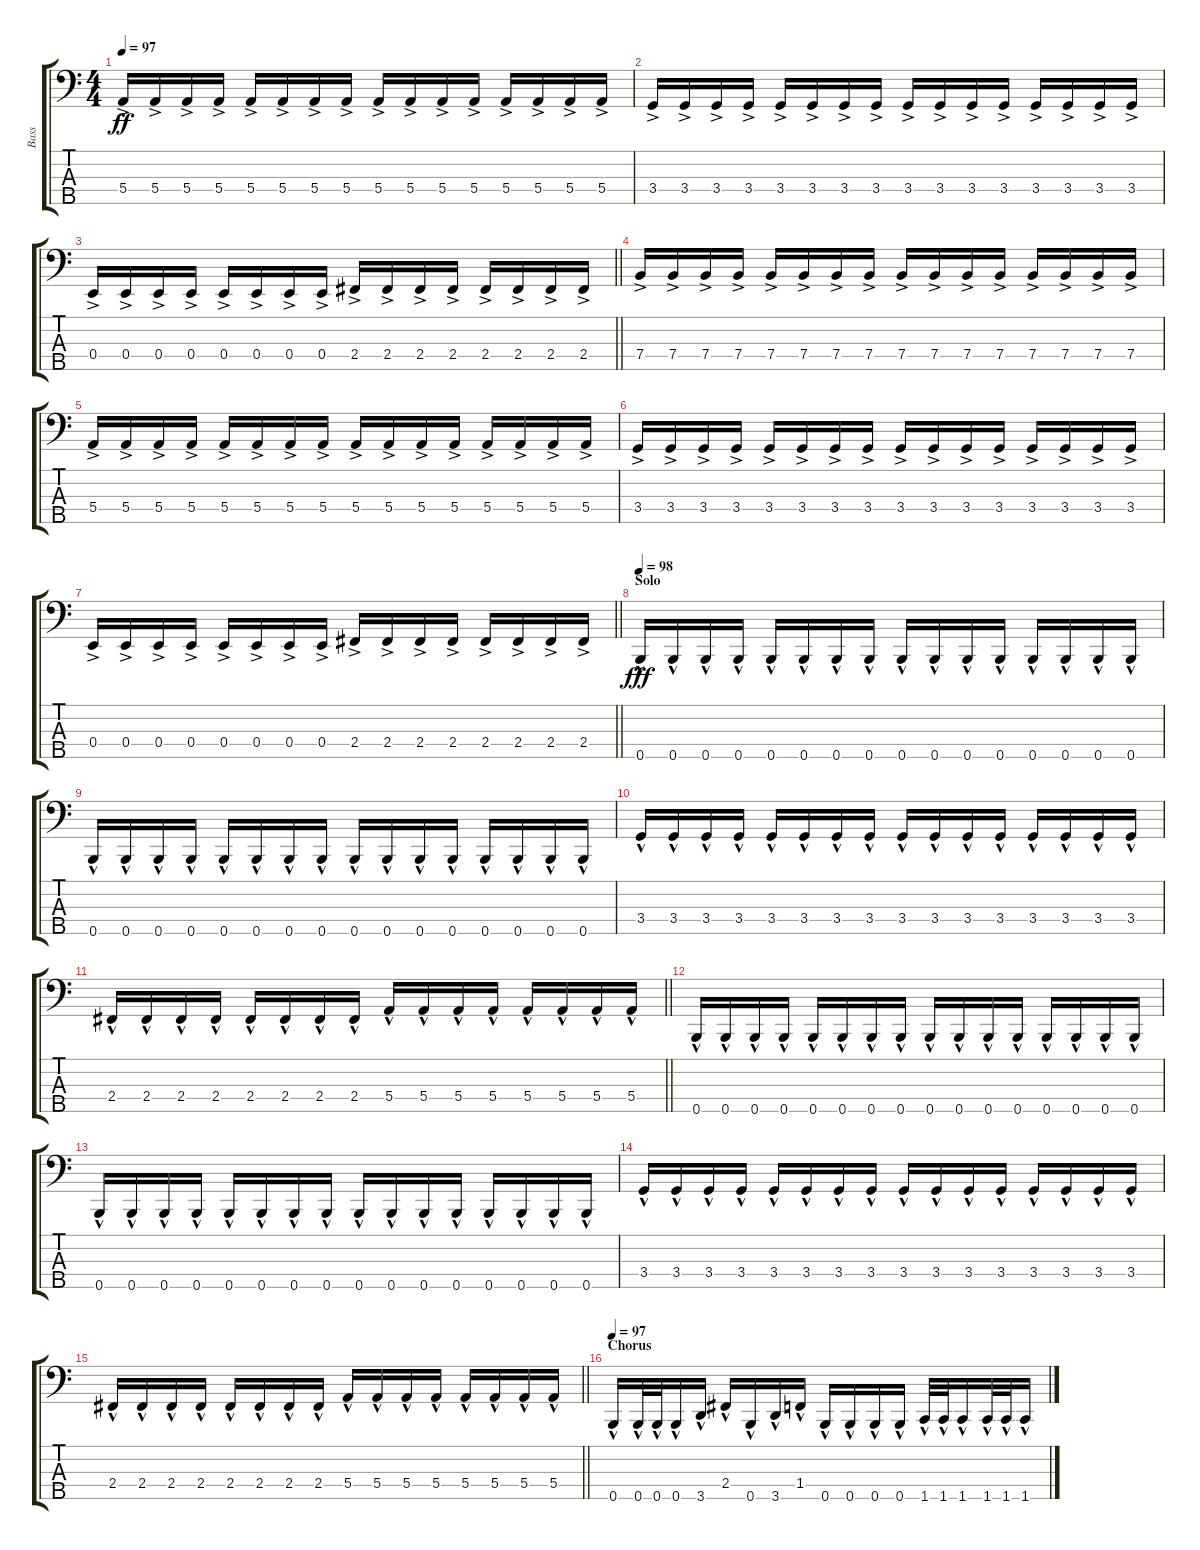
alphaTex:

\track ("Bass" "Bass") {instrument electricbassfinger}
\staff {score tabs}
\tuning (G2 D2 A1 E1 B0) {hide}
\ts (4 4)
\tempo 97
\clef f4
\ks c
5.4{ac}.16{dy ff} 5.4{ac}.16 5.4{ac}.16 5.4{ac}.16 5.4{ac}.16 5.4{ac}.16 5.4{ac}.16 5.4{ac}.16 5.4{ac}.16 5.4{ac}.16 5.4{ac}.16 5.4{ac}.16 5.4{ac}.16 5.4{ac}.16 5.4{ac}.16 5.4{ac}.16 |
3.4{ac}.16 3.4{ac}.16 3.4{ac}.16 3.4{ac}.16 3.4{ac}.16 3.4{ac}.16 3.4{ac}.16 3.4{ac}.16 3.4{ac}.16 3.4{ac}.16 3.4{ac}.16 3.4{ac}.16 3.4{ac}.16 3.4{ac}.16 3.4{ac}.16 3.4{ac}.16 |
\barLineRight lightlight
0.4{ac}.16 0.4{ac}.16 0.4{ac}.16 0.4{ac}.16 0.4{ac}.16 0.4{ac}.16 0.4{ac}.16 0.4{ac}.16 2.4{ac}.16 2.4{ac}.16 2.4{ac}.16 2.4{ac}.16 2.4{ac}.16 2.4{ac}.16 2.4{ac}.16 2.4{ac}.16 |
\section ("" "")
7.4{ac}.16 7.4{ac}.16 7.4{ac}.16 7.4{ac}.16 7.4{ac}.16 7.4{ac}.16 7.4{ac}.16 7.4{ac}.16 7.4{ac}.16 7.4{ac}.16 7.4{ac}.16 7.4{ac}.16 7.4{ac}.16 7.4{ac}.16 7.4{ac}.16 7.4{ac}.16 |
5.4{ac}.16 5.4{ac}.16 5.4{ac}.16 5.4{ac}.16 5.4{ac}.16 5.4{ac}.16 5.4{ac}.16 5.4{ac}.16 5.4{ac}.16 5.4{ac}.16 5.4{ac}.16 5.4{ac}.16 5.4{ac}.16 5.4{ac}.16 5.4{ac}.16 5.4{ac}.16 |
3.4{ac}.16 3.4{ac}.16 3.4{ac}.16 3.4{ac}.16 3.4{ac}.16 3.4{ac}.16 3.4{ac}.16 3.4{ac}.16 3.4{ac}.16 3.4{ac}.16 3.4{ac}.16 3.4{ac}.16 3.4{ac}.16 3.4{ac}.16 3.4{ac}.16 3.4{ac}.16 |
\barLineRight lightlight
0.4{ac}.16 0.4{ac}.16 0.4{ac}.16 0.4{ac}.16 0.4{ac}.16 0.4{ac}.16 0.4{ac}.16 0.4{ac}.16 2.4{ac}.16 2.4{ac}.16 2.4{ac}.16 2.4{ac}.16 2.4{ac}.16 2.4{ac}.16 2.4{ac}.16 2.4{ac}.16 |
\section ("" "Solo")
\tempo 98
0.5{hac}.16{dy fff} 0.5{hac}.16 0.5{hac}.16 0.5{hac}.16 0.5{hac}.16 0.5{hac}.16 0.5{hac}.16 0.5{hac}.16 0.5{hac}.16 0.5{hac}.16 0.5{hac}.16 0.5{hac}.16 0.5{hac}.16 0.5{hac}.16 0.5{hac}.16 0.5{hac}.16 |
0.5{hac}.16 0.5{hac}.16 0.5{hac}.16 0.5{hac}.16 0.5{hac}.16 0.5{hac}.16 0.5{hac}.16 0.5{hac}.16 0.5{hac}.16 0.5{hac}.16 0.5{hac}.16 0.5{hac}.16 0.5{hac}.16 0.5{hac}.16 0.5{hac}.16 0.5{hac}.16 |
3.4{hac}.16 3.4{hac}.16 3.4{hac}.16 3.4{hac}.16 3.4{hac}.16 3.4{hac}.16 3.4{hac}.16 3.4{hac}.16 3.4{hac}.16 3.4{hac}.16 3.4{hac}.16 3.4{hac}.16 3.4{hac}.16 3.4{hac}.16 3.4{hac}.16 3.4{hac}.16 |
\barLineRight lightlight
2.4{hac}.16 2.4{hac}.16 2.4{hac}.16 2.4{hac}.16 2.4{hac}.16 2.4{hac}.16 2.4{hac}.16 2.4{hac}.16 5.4{hac}.16 5.4{hac}.16 5.4{hac}.16 5.4{hac}.16 5.4{hac}.16 5.4{hac}.16 5.4{hac}.16 5.4{hac}.16 |
\section ("" "")
0.5{hac}.16 0.5{hac}.16 0.5{hac}.16 0.5{hac}.16 0.5{hac}.16 0.5{hac}.16 0.5{hac}.16 0.5{hac}.16 0.5{hac}.16 0.5{hac}.16 0.5{hac}.16 0.5{hac}.16 0.5{hac}.16 0.5{hac}.16 0.5{hac}.16 0.5{hac}.16 |
0.5{hac}.16 0.5{hac}.16 0.5{hac}.16 0.5{hac}.16 0.5{hac}.16 0.5{hac}.16 0.5{hac}.16 0.5{hac}.16 0.5{hac}.16 0.5{hac}.16 0.5{hac}.16 0.5{hac}.16 0.5{hac}.16 0.5{hac}.16 0.5{hac}.16 0.5{hac}.16 |
3.4{hac}.16 3.4{hac}.16 3.4{hac}.16 3.4{hac}.16 3.4{hac}.16 3.4{hac}.16 3.4{hac}.16 3.4{hac}.16 3.4{hac}.16 3.4{hac}.16 3.4{hac}.16 3.4{hac}.16 3.4{hac}.16 3.4{hac}.16 3.4{hac}.16 3.4{hac}.16 |
\barLineRight lightlight
2.4{hac}.16 2.4{hac}.16 2.4{hac}.16 2.4{hac}.16 2.4{hac}.16 2.4{hac}.16 2.4{hac}.16 2.4{hac}.16 5.4{hac}.16 5.4{hac}.16 5.4{hac}.16 5.4{hac}.16 5.4{hac}.16 5.4{hac}.16 5.4{hac}.16 5.4{hac}.16 |
\section ("" "Chorus")
\tempo 97
0.5{hac}.16 0.5{hac}.32 0.5{hac}.32 0.5{hac}.16 3.5{hac}.16 2.4{hac}.16 0.5{hac}.16 3.5{hac}.16 1.4{hac}.16 0.5{hac}.16 0.5{hac}.16 0.5{hac}.16 0.5{hac}.16 1.5{hac}.32 1.5{hac}.32 1.5{hac}.16 1.5{hac}.32 1.5{hac}.32 1.5{hac}.16
